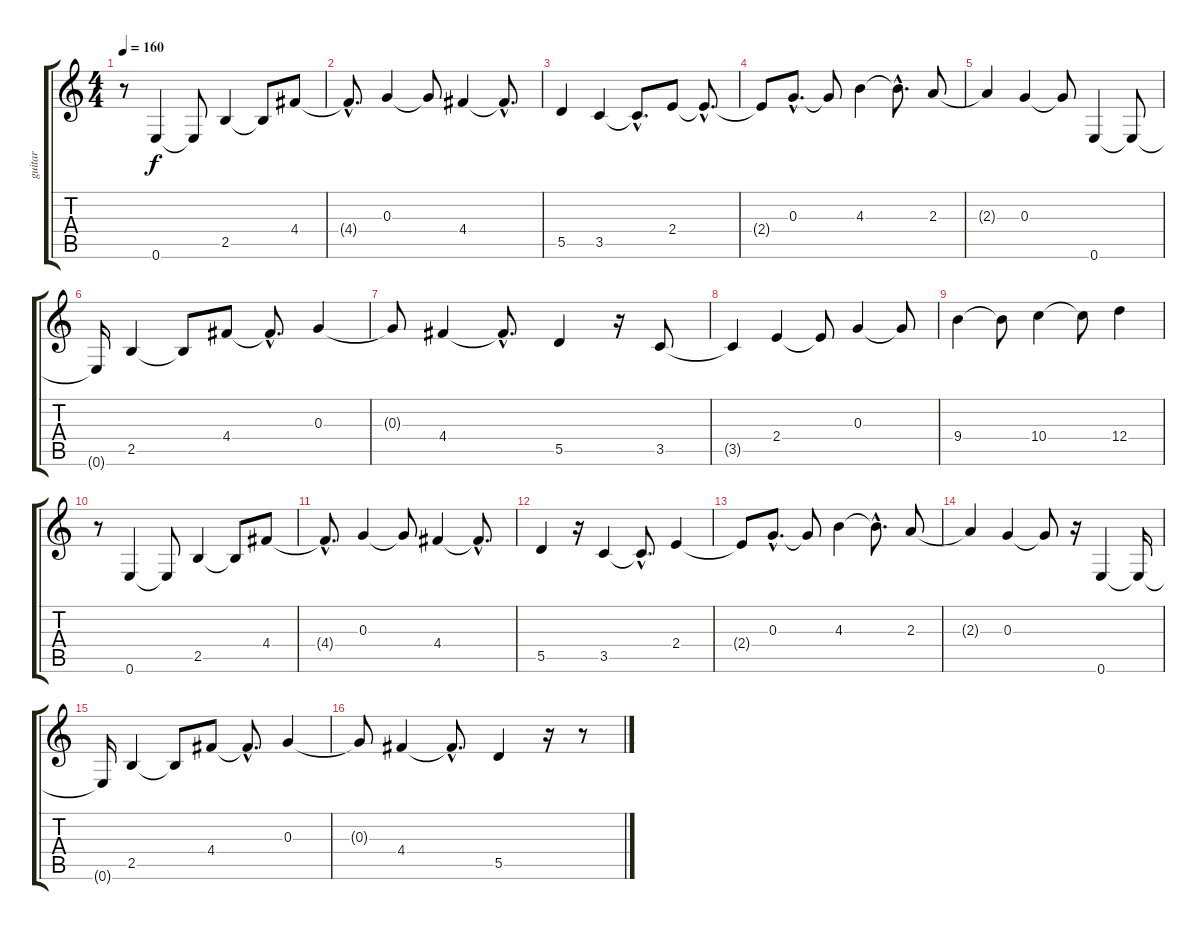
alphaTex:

\track ("guitar" "guitar") {instrument acousticguitarnylon}
\staff {score tabs}
\tuning (E4 B3 G3 D3 A2 E2) {hide}
\ts (4 4)
\tempo 160
\clef g2
\ks c
r.8{dy f instrument acousticguitarnylon} 0.6.4 0.6{t}.8 2.5.4 2.5{t}.8 4.4.8 |
4.4{hac t}.8{d} 0.3.4 0.3{t}.8 4.4.4 4.4{hac t}.8{d} |
5.5.4 3.5.4 3.5{hac t}.8{d} 2.4.8 2.4{hac t}.8{d} |
2.4{t}.8 0.3{hac}.8{d} 0.3{t}.8 4.3.4 4.3{hac t}.8{d} 2.3.8 |
2.3{t}.4 0.3.4 0.3{t}.8 0.6.4 0.6{t}.8 |
0.6{t}.16 2.5.4 2.5{t}.8 4.4.8 4.4{hac t}.8{d} 0.3.4 |
0.3{t}.8 4.4.4 4.4{hac t}.8{d} 5.5.4 r.16 3.5.8 |
3.5{t}.4 2.4.4 2.4{t}.8 0.3.4 0.3{t}.8 |
9.4.4 9.4{t}.8 10.4.4 10.4{t}.8 12.4.4 |
r.8 0.6.4 0.6{t}.8 2.5.4 2.5{t}.8 4.4.8 |
4.4{hac t}.8{d} 0.3.4 0.3{t}.8 4.4.4 4.4{hac t}.8{d} |
5.5.4 r.16 3.5.4 3.5{hac t}.8{d} 2.4.4 |
2.4{t}.8 0.3{hac}.8{d} 0.3{t}.8 4.3.4 4.3{hac t}.8{d} 2.3.8 |
2.3{t}.4 0.3.4 0.3{t}.8 r.16 0.6.4 0.6{t}.16 |
0.6{t}.16 2.5.4 2.5{t}.8 4.4.8 4.4{hac t}.8{d} 0.3.4 |
0.3{t}.8 4.4.4 4.4{hac t}.8{d} 5.5.4 r.16 r.8
